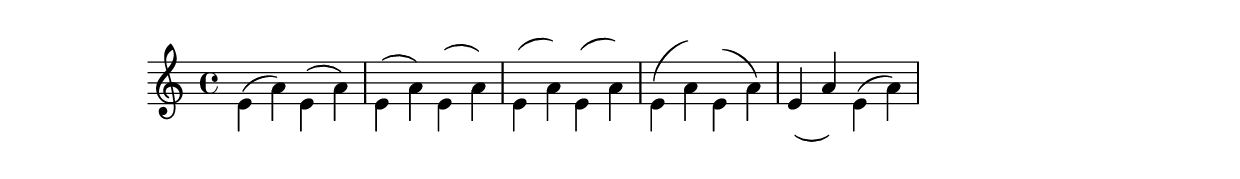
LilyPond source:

%% http://lsr.dsi.unimi.it/LSR/Item?id=684
%% see also http://www.lilypond.org/doc/v2.18/Documentation/snippets/tweaks-and-overrides#tweaks-and-overrides-moving-slur-positions-vertically

\relative c' {
  \stemDown
  e4( a)
  \override Slur.positions = #'(1 . 1)
  e4( a)
  \override Slur.positions = #'(2 . 2)
  e4( a)
  \override Slur.positions = #'(3 . 3)
  e4( a)
  \override Slur.positions = #'(4 . 4)
  e4( a)
  \override Slur.positions = #'(5 . 5)
  e4( a)
  \override Slur.positions = #'(0 . 5)
  e4( a)
  \override Slur.positions = #'(5 . 0)
  e4( a)
  \stemUp
  \override Slur.positions = #'(-5 . -5)
  e4( a)
  \stemDown
  \revert Slur.positions
  e4( a)
}
